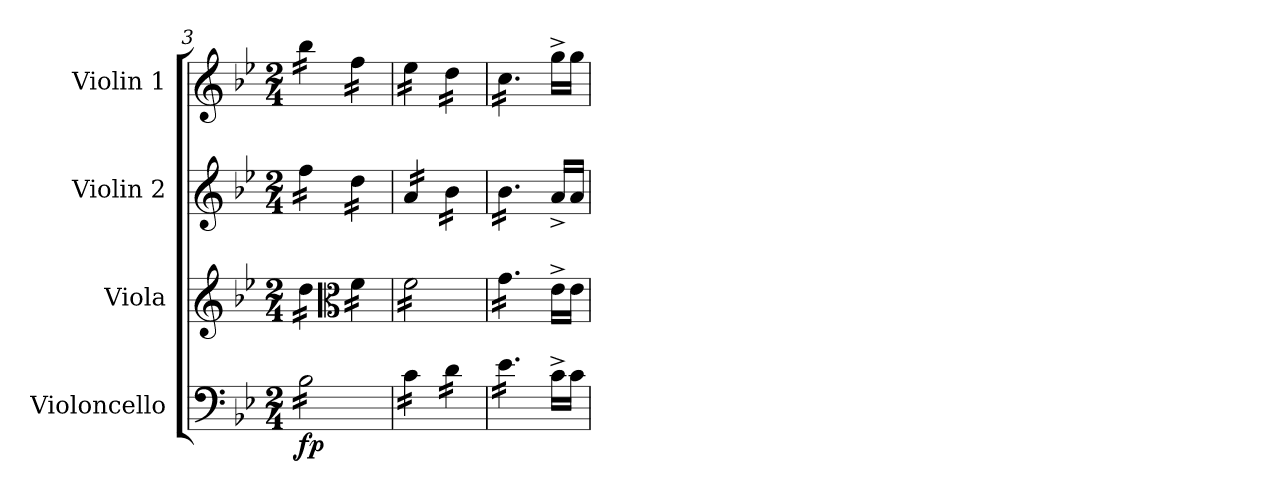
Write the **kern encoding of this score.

**kern	**dynam	**kern	**kern	**kern
*part4	*part4	*part3	*part2	*part1
*staff4	*staff4	*staff3	*staff2	*staff1
*I"Violoncello	*	*I"Viola	*I"Violin 2	*I"Violin 1
*I'Vc	*	*I'Vla	*I'Vln	*I'Vln
*clefF4	*	*clefG2	*clefG2	*clefG2
*k[b-e-]	*	*k[b-e-]	*k[b-e-]	*k[b-e-]
*M2/4	*	*M2/4	*M2/4	*M2/4
=3	=3	=3	=3	=3
!	!LO:DY:b	!	!	!
*tremolo	*	*	*	*
*	*	*tremolo	*	*
*	*	*	*tremolo	*
*	*	*	*	*tremolo
16B-\LL	fp	16dd\LL	16ff\LL	16bb-\LL
16B-\	.	16dd\	16ff\	16bb-\
16B-\	.	16dd\	16ff\	16bb-\
16B-\	.	16dd\JJ	16ff\JJ	16bb-\JJ
*	*	*clefC3	*	*
16B-\	.	16f\LL	16dd\LL	16ff\LL
16B-\	.	16f\	16dd\	16ff\
16B-\	.	16f\	16dd\	16ff\
16B-\JJ	.	16f\JJ	16dd\JJ	16ff\JJ
=4	=4	=4	=4	=4
16c\LL	.	16f\LL	16a/LL	16ee-\LL
16c\	.	16f\	16a/	16ee-\
16c\	.	16f\	16a/	16ee-\
16c\JJ	.	16f\	16a/JJ	16ee-\JJ
16d\LL	.	16f\	16b-\LL	16dd\LL
16d\	.	16f\	16b-\	16dd\
16d\	.	16f\	16b-\	16dd\
16d\JJ	.	16f\JJ	16b-\JJ	16dd\JJ
=5	=5	=5	=5	=5
16e-\LL	.	16g\LL	16b-\LL	16cc\LL
16e-\	.	16g\	16b-\	16cc\
16e-\	.	16g\	16b-\	16cc\
16e-\	.	16g\	16b-\	16cc\
16e-\	.	16g\	16b-\	16cc\
16e-\JJ	.	16g\JJ	16b-\JJ	16cc\JJ
*	*	*	*	*Xtremolo
*	*	*	*Xtremolo	*
*	*	*Xtremolo	*	*
*Xtremolo	*	*	*	*
16c^\LL	.	16e-^\LL	16a^/LL	16gg^\LL
16c\JJ	.	16e-\JJ	16a/JJ	16gg\JJ
=	=	=	=	=
*-	*-	*-	*-	*-
